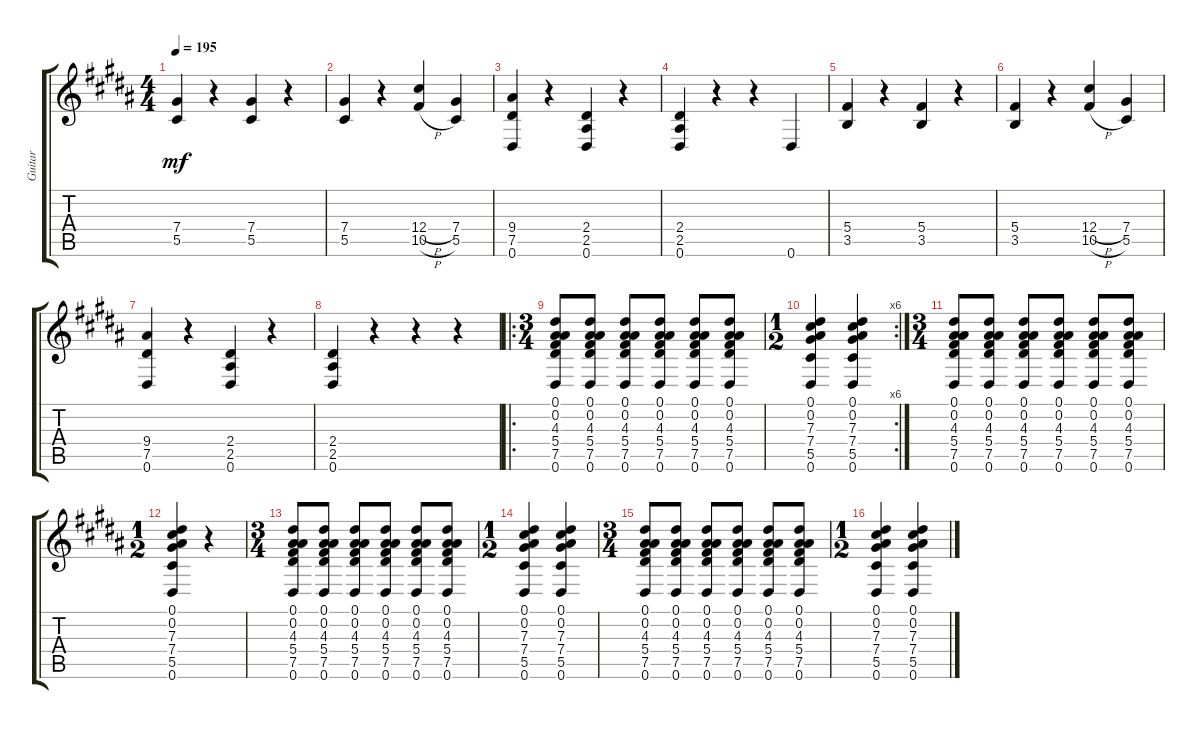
\track ("Guitar" "Guitar") {instrument distortionguitar}
\staff {score tabs}
\tuning (Eb4 Bb3 Gb3 Db3 Ab2 Eb2) {hide}
\ts (4 4)
\tempo 195
\clef g2
\ks b
(7.4 5.5).4{dy mf} r.4 (7.4 5.5).4 r.4 |
(7.4 5.5).4 r.4 (12.4{h} 10.5{h}).4 (7.4 5.5).4 |
(9.4 7.5 0.6).4 r.4 (2.4 2.5 0.6).4 r.4 |
(2.4 2.5 0.6).4 r.4 r.4 0.6.4 |
(5.4 3.5).4 r.4 (5.4 3.5).4 r.4 |
(5.4 3.5).4 r.4 (12.4{h} 10.5{h}).4 (7.4 5.5).4 |
(9.4 7.5 0.6).4 r.4 (2.4 2.5 0.6).4 r.4 |
(2.4 2.5 0.6).4 r.4 r.4 r.4 |
\ro
\ts (3 4)
(0.1 0.2 4.3 5.4 7.5 0.6).8 (0.1 0.2 4.3 5.4 7.5 0.6).8 (0.1 0.2 4.3 5.4 7.5 0.6).8 (0.1 0.2 4.3 5.4 7.5 0.6).8 (0.1 0.2 4.3 5.4 7.5 0.6).8 (0.1 0.2 4.3 5.4 7.5 0.6).8 |
\rc 6
\ts (1 2)
(0.1 0.2 7.3 7.4 5.5 0.6).4 (0.1 0.2 7.3 7.4 5.5 0.6).4 |
\ts (3 4)
(0.1 0.2 4.3 5.4 7.5 0.6).8 (0.1 0.2 4.3 5.4 7.5 0.6).8 (0.1 0.2 4.3 5.4 7.5 0.6).8 (0.1 0.2 4.3 5.4 7.5 0.6).8 (0.1 0.2 4.3 5.4 7.5 0.6).8 (0.1 0.2 4.3 5.4 7.5 0.6).8 |
\ts (1 2)
(0.1 0.2 7.3 7.4 5.5 0.6).4 r.4 |
\ts (3 4)
(0.1 0.2 4.3 5.4 7.5 0.6).8 (0.1 0.2 4.3 5.4 7.5 0.6).8 (0.1 0.2 4.3 5.4 7.5 0.6).8 (0.1 0.2 4.3 5.4 7.5 0.6).8 (0.1 0.2 4.3 5.4 7.5 0.6).8 (0.1 0.2 4.3 5.4 7.5 0.6).8 |
\ts (1 2)
(0.1 0.2 7.3 7.4 5.5 0.6).4 (0.1 0.2 7.3 7.4 5.5 0.6).4 |
\ts (3 4)
(0.1 0.2 4.3 5.4 7.5 0.6).8 (0.1 0.2 4.3 5.4 7.5 0.6).8 (0.1 0.2 4.3 5.4 7.5 0.6).8 (0.1 0.2 4.3 5.4 7.5 0.6).8 (0.1 0.2 4.3 5.4 7.5 0.6).8 (0.1 0.2 4.3 5.4 7.5 0.6).8 |
\ts (1 2)
(0.1 0.2 7.3 7.4 5.5 0.6).4 (0.1 0.2 7.3 7.4 5.5 0.6).4
